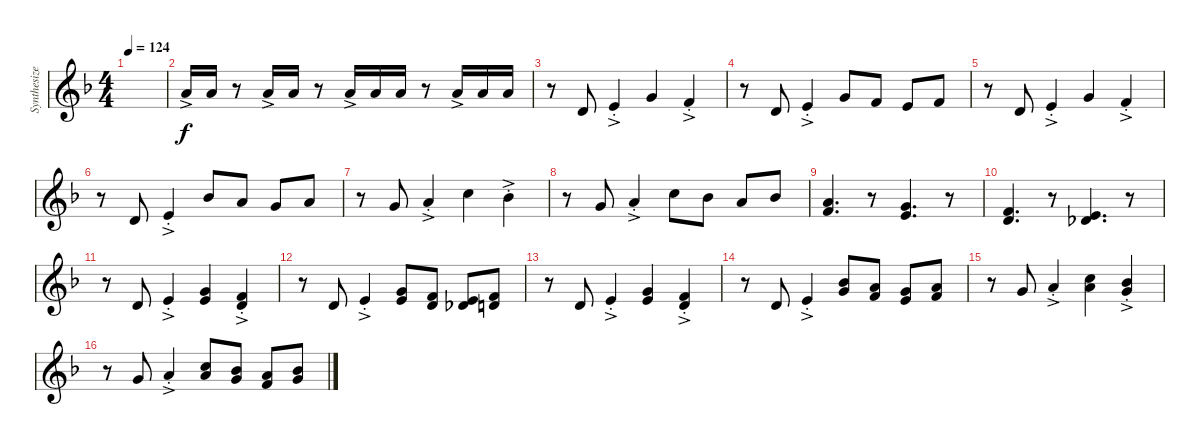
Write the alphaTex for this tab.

\track ("Synthesizer (Staff 1)" "Synthesize") {instrument synthbrass1}
\staff {score}
\tuning (E4 B3 G3 D3 A2 E2 B1) {hide}
\ts (4 4)
\tempo 124
\clef g2
\ks dminor
|
5.1{ac}.16 5.1.16 r.8 5.1{ac}.16 5.1.16 r.8 5.1{ac}.16 5.1.16 5.1.16 r.8 5.1{ac}.16 5.1.16 5.1.16 |
r.8 3.2.8 0.1{ac st}.4 3.1.4 1.1{ac st}.4 |
r.8 3.2.8 0.1{ac st}.4 3.1.8 1.1.8 0.1.8 1.1.8 |
r.8 3.2.8 0.1{ac st}.4 3.1.4 1.1{ac st}.4 |
r.8 3.2.8 0.1{ac st}.4 6.1.8 5.1.8 3.1.8 5.1.8 |
r.8 3.1.8 5.1{ac st}.4 8.1.4 6.1{ac st}.4 |
r.8 3.1.8 5.1{ac st}.4 8.1.8 6.1.8 5.1.8 6.1.8 |
(5.1 6.2).4{d} r.8 (3.1 5.2).4{d} r.8 |
(1.1 3.2).4{d} r.8 (0.1 2.2).4{d} r.8 |
r.8 3.2.8 0.1{ac st}.4 (3.1 5.2).4 (1.1{ac st} 3.2{ac st}).4 |
r.8 3.2.8 0.1{ac st}.4 (3.1 5.2).8 (1.1 3.2).8 (0.1 2.2).8 (1.1 3.2).8 |
r.8 3.2.8 0.1{ac st}.4 (3.1 5.2).4 (1.1{ac st} 3.2{ac st}).4 |
r.8 3.2.8 0.1{ac st}.4 (6.1 8.2).8 (5.1 6.2).8 (3.1 5.2).8 (5.1 6.2).8 |
r.8 3.1.8 5.1{ac st}.4 (8.1 10.2).4 (6.1{ac st} 8.2{ac st}).4 |
r.8 3.1.8 5.1{ac st}.4 (8.1 10.2).8 (6.1 8.2).8 (5.1 6.2).8 (6.1 8.2).8
